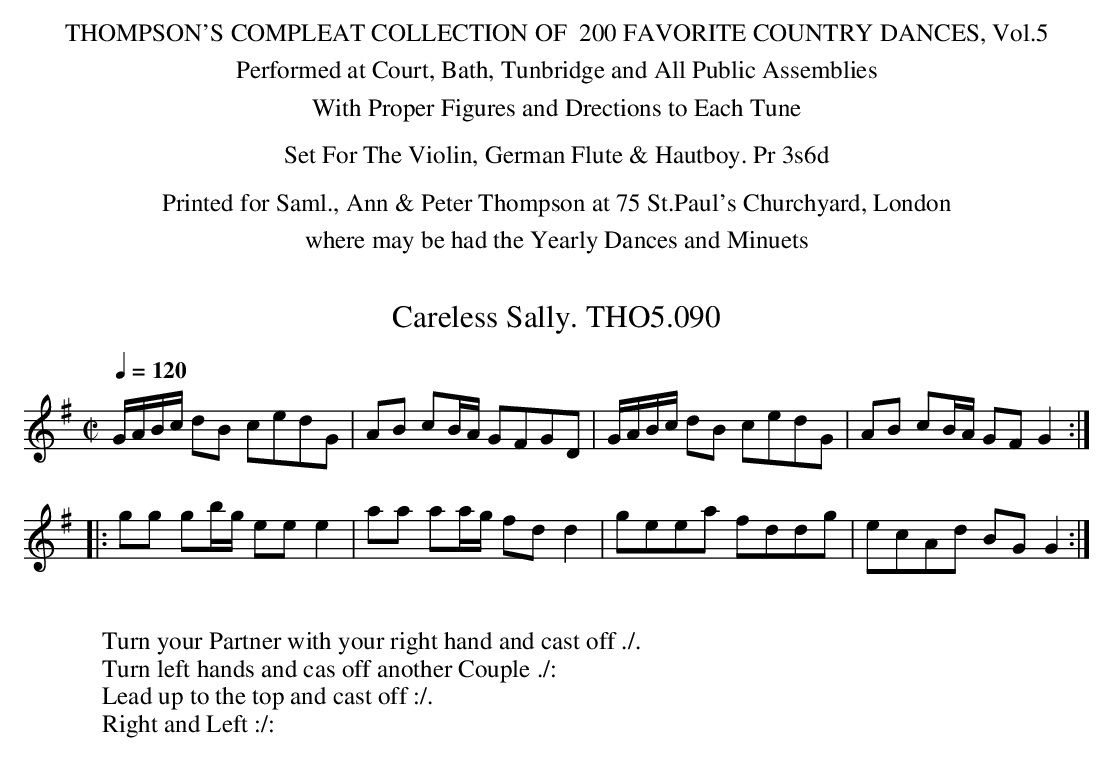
X:1
T:Careless Sally. THO5.090
M:C|
L:1/8
Q:1/4=120
K:G
G/A/B/c/ dB cedG|AB cB/A/ GFGD|G/A/B/c/ dB cedG|AB cB/A/ GF G2:|
|:gg gb/g/ ee e2|aa aa/g/ fd d2|geea fddg|ecAd BG G2:|
W:
W:Turn your Partner with your right hand and cast off ./.
W:Turn left hands and cas off another Couple ./:
W:Lead up to the top and cast off :/.
W:Right and Left :/:
